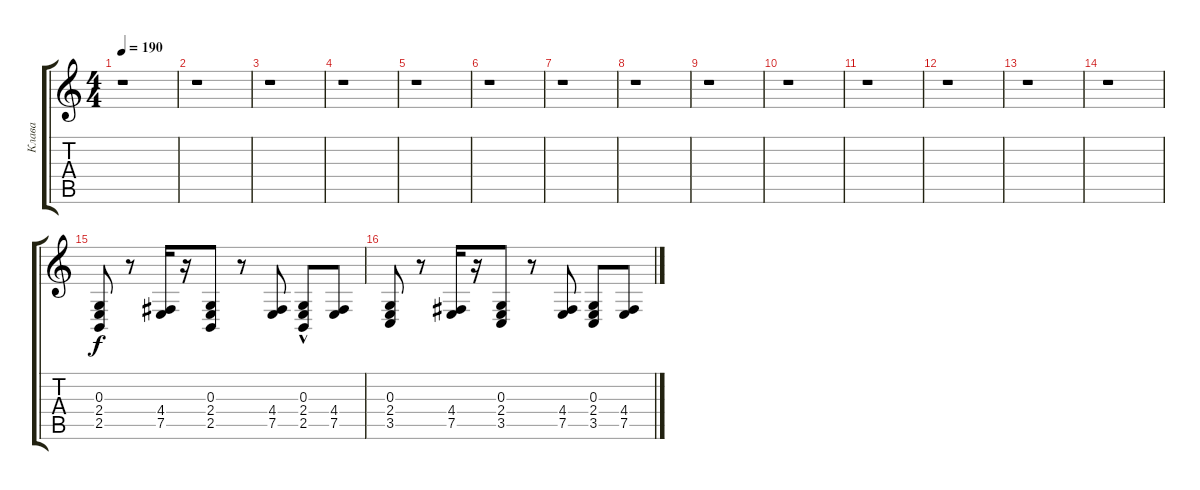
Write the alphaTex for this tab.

\track ("Клава" "Клава") {instrument electricpiano2}
\staff {score tabs}
\tuning (E4 B3 G3 D3 A2 E2) {hide}
\ts (4 4)
\tempo 190
\clef g2
\ks c
r.1{dy f} |
r.1 |
r.1 |
r.1 |
r.1 |
r.1 |
r.1 |
r.1 |
r.1 |
r.1 |
r.1 |
r.1 |
r.1 |
r.1 |
(0.3 2.4 2.5).8 r.8 (4.4 7.5).16 r.16 (0.3 2.4 2.5).8 r.8 (4.4 7.5).8 (0.3{hac} 2.4 2.5).8 (4.4 7.5).8 |
(0.3 2.4 3.5).8 r.8 (4.4 7.5).16 r.16 (0.3 2.4 3.5).8 r.8 (4.4 7.5).8 (0.3 2.4 3.5).8 (4.4 7.5).8
